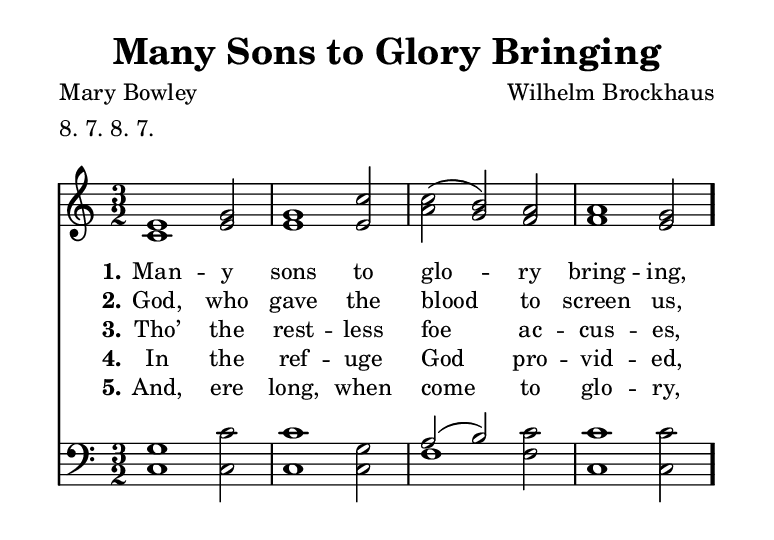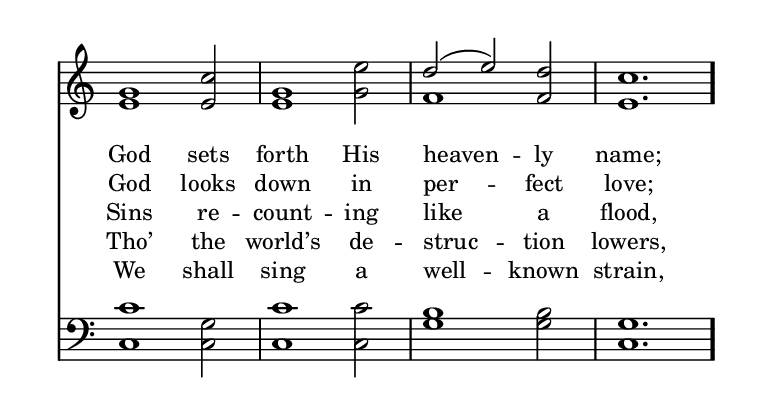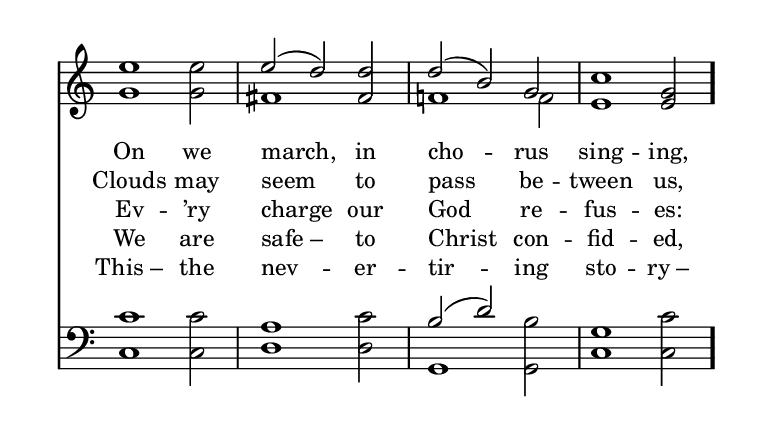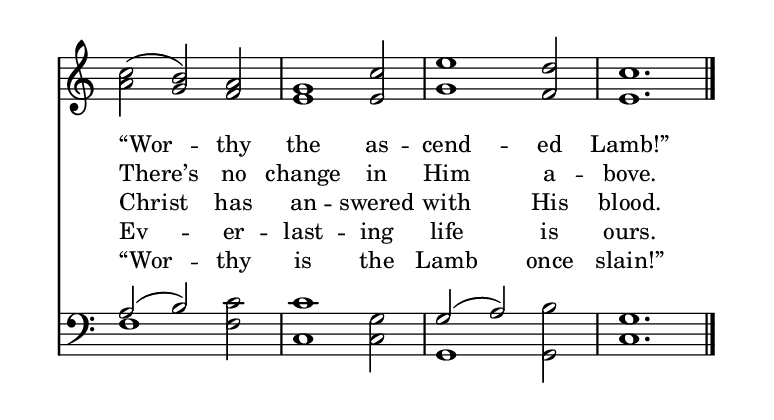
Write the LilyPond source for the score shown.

\include "common/global.ily"
\paper {
  \include "common/paper.ily"
  ragged-bottom = ##t
  systems-per-page = 1

}

\header{
  hymnnumber = "258"
  title = "Many Sons to Glory Bringing"
  tunename = "Rhineland"
  meter = "8. 7. 8. 7."
  poet = "Mary Bowley" % see https://hymnary.org/text/many_sons_to_glory_bringing
  composer = "Wilhelm Brockhaus" % see https://hymnary.org/tune/rhineland_brockhaus
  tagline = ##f
}

global = {
  \include "common/overrides.ily"
  \override Staff.TimeSignature.style = #'numbered
  \time 3/2
  \override Score.MetronomeMark.transparent = ##t % hide all fermata changes too
  \tempo 2=80
  \key c \major
  \autoBeamOff
}

notesSoprano = {
\global
\relative c' {

  e1 g2 | g1 c2 | c( b) a | a1 g2 |
  g1 c2 | g1 e'2 | d( e) d | c1. |
  e1 e2 | e( d) d | d( b) g | c1 g2 |
  c2( b) a | g1 c2 | e1 d2 | c1. |

  \bar "|."

}
}

notesAlto = {
\global
\relative e' {

  c1 e2 | e1 e2 | a( g) f | f1 e2 |
  e1 e2 | e1 g2 | f1 f2 | e1. |
  g1 g2 | fis1 fis2 | f!1 f2 | e1 e2 |
  a2( g) f | e1 e2 | g1 f2 | e1. |

}
}

notesTenor = {
\global
\relative a {

  g1 c2 | c1 g2 | a( b) c | c1 c2 |
  c1 g2 | c1 c2 | b1 b2 | g1. |
  c1 c2 | a1 c2 | b( d) b | g1 c2 |
  a2( b) c | c1 g2 | g( a) b | g1. |

}
}

notesBass = {
\global
\relative f {

  c1 c2 | c1 c2 | f1 f2 | c1 c2 |
  c1 c2 | c1 c2 | g'1 g2 | c,1. |
  c1 c2 | d1 d2 | g,1 g2 | c1 c2 |
  f1 f2 | c1 c2 | g1 g2 | c1. |

}
}

wordsA = \lyricmode {
\set stanza = "1."

Man -- y sons to glo -- ry bring -- ing, \bar "."
God sets forth His heaven -- ly name; \bar "."
On we march, in cho -- rus sing -- ing, \bar "."
“Wor -- thy the as -- cend -- ed Lamb!” \bar "."

}

wordsB = \lyricmode {
\set stanza = "2."

God, who gave the blood to screen us,
God looks down in per -- fect love;
Clouds may seem to pass be -- tween us,
There’s no change in Him a -- bove.

}

wordsC = \lyricmode {
\set stanza = "3."

Tho’ the rest -- less foe ac -- cus -- es, % original has "ac -- cus -- ses"
Sins re -- count -- ing like a flood,
Ev -- ’ry charge our God re -- fus -- es:
Christ has an -- swered with His blood.

}

wordsD = \lyricmode {
\set stanza = "4."

In the ref -- uge God pro -- vid -- ed,
Tho’ the world’s de -- struc -- tion lowers,
We are safe_– to Christ con -- fid -- ed,
Ev -- er -- last -- ing life is ours.

}

wordsE = \lyricmode {
\set stanza = "5."

And, ere long, when come to glo -- ry,
We shall sing a well -- known strain,
This_– the nev -- er -- tir -- ing sto -- ry_–
“Wor -- thy is the Lamb once slain!”

}

\score {
  \context ChoirStaff <<
    \context Staff = upper <<
      \set Staff.autoBeaming = ##f
      \set ChoirStaff.systemStartDelimiter = #'SystemStartBar
      \set ChoirStaff.printPartCombineTexts = ##f
      \partcombine #'(2 . 11) \notesSoprano \notesAlto
      \context NullVoice = sopranos { \voiceOne << \notesSoprano >> }
      \context Lyrics = one   \lyricsto sopranos \wordsA
      \context Lyrics = two   \lyricsto sopranos \wordsB
      \context Lyrics = three \lyricsto sopranos \wordsC
      \context Lyrics = four  \lyricsto sopranos \wordsD
      \context Lyrics = five  \lyricsto sopranos \wordsE
    >>
    \context Staff = men <<
      \set Staff.autoBeaming = ##f
      \clef bass
      \set ChoirStaff.printPartCombineTexts = ##f
      \partcombine #'(2 . 11) \notesTenor \notesBass
    >>
  >>
  \layout {
    \include "common/layout.ily"
  }
  #(cond ((ly:get-option 'eog-midi-permitted) #{ \midi{
    \include "common/midi.ily"
  } #}))
}

\version "2.19.49"  % necessary for upgrading to future LilyPond versions.

% vi:set et ts=2 sw=2 ai nocindent syntax=lilypond:
